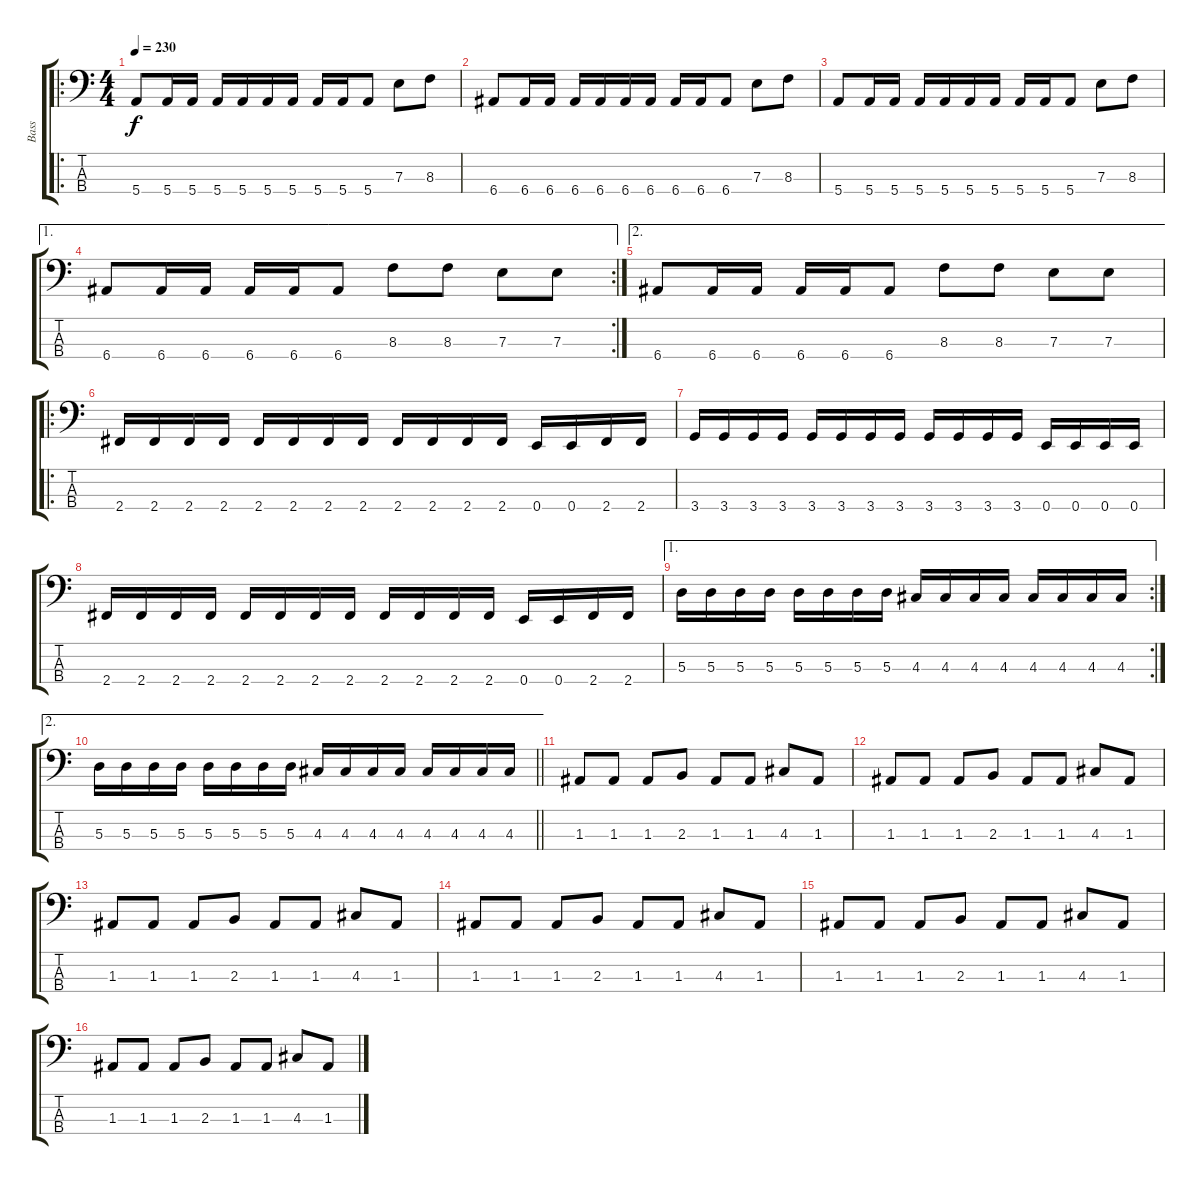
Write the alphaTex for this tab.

\track ("Bass" "Bass") {instrument electricbasspick}
\staff {score tabs}
\tuning (G2 D2 A1 E1) {hide}
\ro
\ts (4 4)
\tempo 230
\clef f4
\ks c
5.4.8{dy f} 5.4.16 5.4.16 5.4.16 5.4.16 5.4.16 5.4.16 5.4.16 5.4.16 5.4.8 7.3.8 8.3.8 |
6.4.8 6.4.16 6.4.16 6.4.16 6.4.16 6.4.16 6.4.16 6.4.16 6.4.16 6.4.8 7.3.8 8.3.8 |
5.4.8 5.4.16 5.4.16 5.4.16 5.4.16 5.4.16 5.4.16 5.4.16 5.4.16 5.4.8 7.3.8 8.3.8 |
\ae 1
\rc 2
6.4.8 6.4.16 6.4.16 6.4.16 6.4.16 6.4.8 8.3.8 8.3.8 7.3.8 7.3.8 |
\ae 2
6.4.8 6.4.16 6.4.16 6.4.16 6.4.16 6.4.8 8.3.8 8.3.8 7.3.8 7.3.8 |
\ro
2.4.16 2.4.16 2.4.16 2.4.16 2.4.16 2.4.16 2.4.16 2.4.16 2.4.16 2.4.16 2.4.16 2.4.16 0.4.16 0.4.16 2.4.16 2.4.16 |
3.4.16 3.4.16 3.4.16 3.4.16 3.4.16 3.4.16 3.4.16 3.4.16 3.4.16 3.4.16 3.4.16 3.4.16 0.4.16 0.4.16 0.4.16 0.4.16 |
2.4.16 2.4.16 2.4.16 2.4.16 2.4.16 2.4.16 2.4.16 2.4.16 2.4.16 2.4.16 2.4.16 2.4.16 0.4.16 0.4.16 2.4.16 2.4.16 |
\ae 1
\rc 2
5.3.16 5.3.16 5.3.16 5.3.16 5.3.16 5.3.16 5.3.16 5.3.16 4.3.16 4.3.16 4.3.16 4.3.16 4.3.16 4.3.16 4.3.16 4.3.16 |
\ae 2
\barLineRight lightlight
5.3.16 5.3.16 5.3.16 5.3.16 5.3.16 5.3.16 5.3.16 5.3.16 4.3.16 4.3.16 4.3.16 4.3.16 4.3.16 4.3.16 4.3.16 4.3.16 |
1.3.8 1.3.8 1.3.8 2.3.8 1.3.8 1.3.8 4.3.8 1.3.8 |
1.3.8 1.3.8 1.3.8 2.3.8 1.3.8 1.3.8 4.3.8 1.3.8 |
1.3.8 1.3.8 1.3.8 2.3.8 1.3.8 1.3.8 4.3.8 1.3.8 |
1.3.8 1.3.8 1.3.8 2.3.8 1.3.8 1.3.8 4.3.8 1.3.8 |
1.3.8 1.3.8 1.3.8 2.3.8 1.3.8 1.3.8 4.3.8 1.3.8 |
1.3.8 1.3.8 1.3.8 2.3.8 1.3.8 1.3.8 4.3.8 1.3.8
